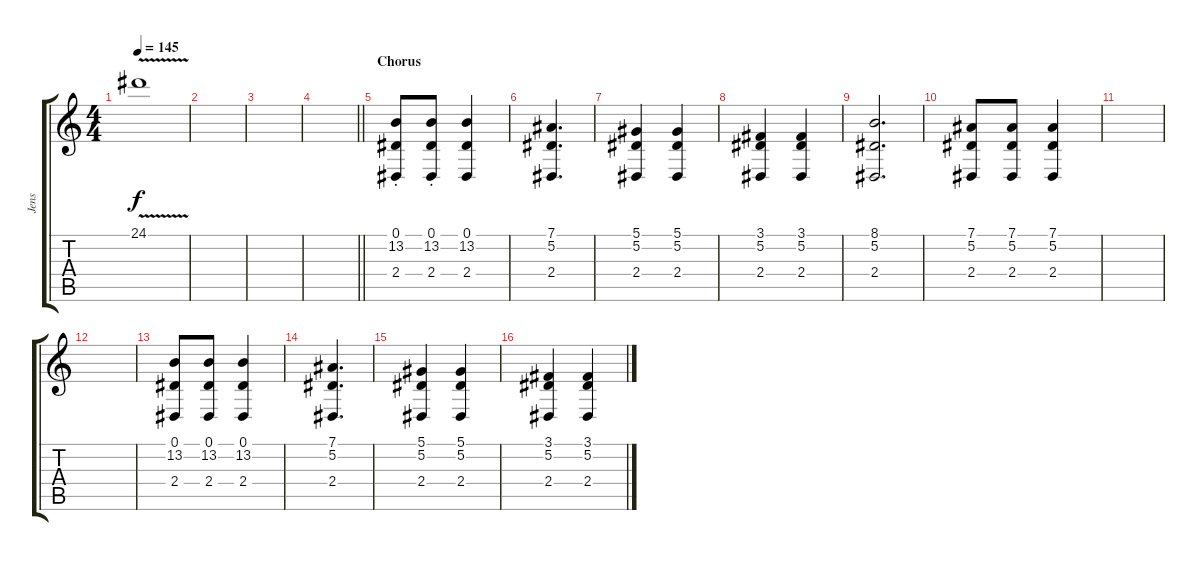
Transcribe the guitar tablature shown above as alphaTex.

\track ("Jens " "Jens ") {instrument pad4choir}
\staff {score tabs}
\tuning (Eb4 Bb3 Gb3 Db3 Ab2 Eb2) {hide}
\ts (4 4)
\tempo 145
\clef g2
\ks c
24.1{v}.1{dy f} |
|
|
\barLineRight lightlight
|
\section ("" "Chorus")
(0.1{st} 13.2{st} 2.4).8{volume 8 instrument choiraahs} (0.1{st} 13.2{st} 2.4).8 (0.1 13.2 2.4).4 |
(7.1 5.2 2.4).4{d} |
(5.1 5.2 2.4).4 (5.1 5.2 2.4).4 |
(3.1 5.2 2.4).4 (3.1 5.2 2.4).4 |
(8.1 5.2 2.4).2{d} |
(7.1 5.2 2.4).8 (7.1 5.2 2.4).8 (7.1 5.2 2.4).4 |
|
|
(0.1 13.2 2.4).8 (0.1 13.2 2.4).8 (0.1 13.2 2.4).4 |
(7.1 5.2 2.4).4{d} |
(5.1 5.2 2.4).4 (5.1 5.2 2.4).4 |
(3.1 5.2 2.4).4 (3.1 5.2 2.4).4
